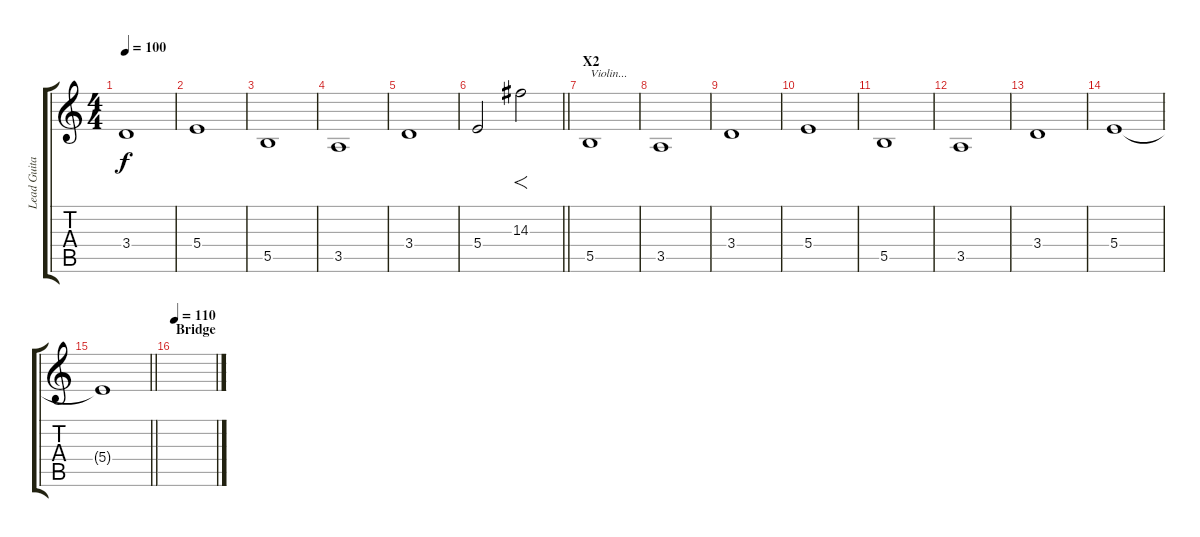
\track ("Lead Guitar" "Lead Guita") {instrument electricguitarclean}
\staff {score tabs}
\tuning (Db4 Ab3 E3 B2 Gb2 B1) {hide}
\ts (4 4)
\tempo 100
\clef g2
\ks c
3.4.1{dy f} |
5.4.1 |
5.5.1 |
3.5.1 |
3.4.1 |
\barLineRight lightlight
5.4.2 14.3.2{f volume 16 instrument reversecymbal} |
\section ("" "X2")
5.5.1{txt "Violin..." volume 9 balance 6 instrument violin} |
3.5.1 |
3.4.1 |
5.4.1 |
5.5.1 |
3.5.1 |
3.4.1 |
5.4.1 |
\barLineRight lightlight
5.4{t}.1 |
\section ("" "Bridge")
\tempo 110
